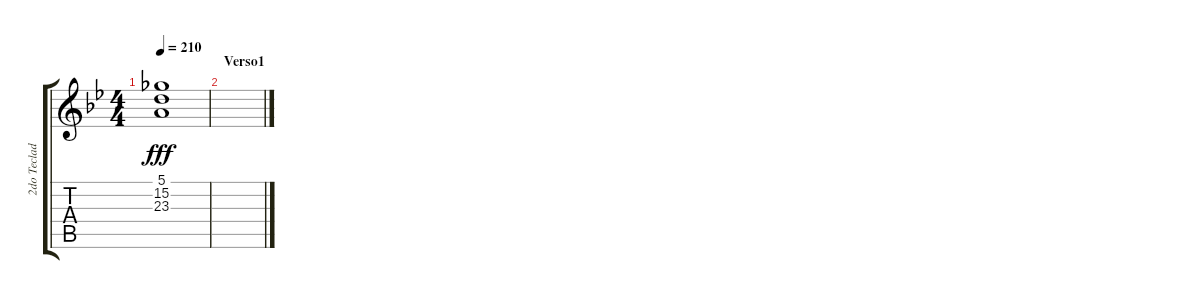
\track ("2do Teclado (dual)" "2do Teclad") {instrument choiraahs}
\staff {score tabs}
\tuning (E4 B3 G3 D3 A2 E2) {hide}
\ts (4 4)
\tempo 210
\clef g2
\ks gminor
(5.1{t} 15.2{t} 23.3{t}).1{dy fff} |
\section ("" "Verso1")
